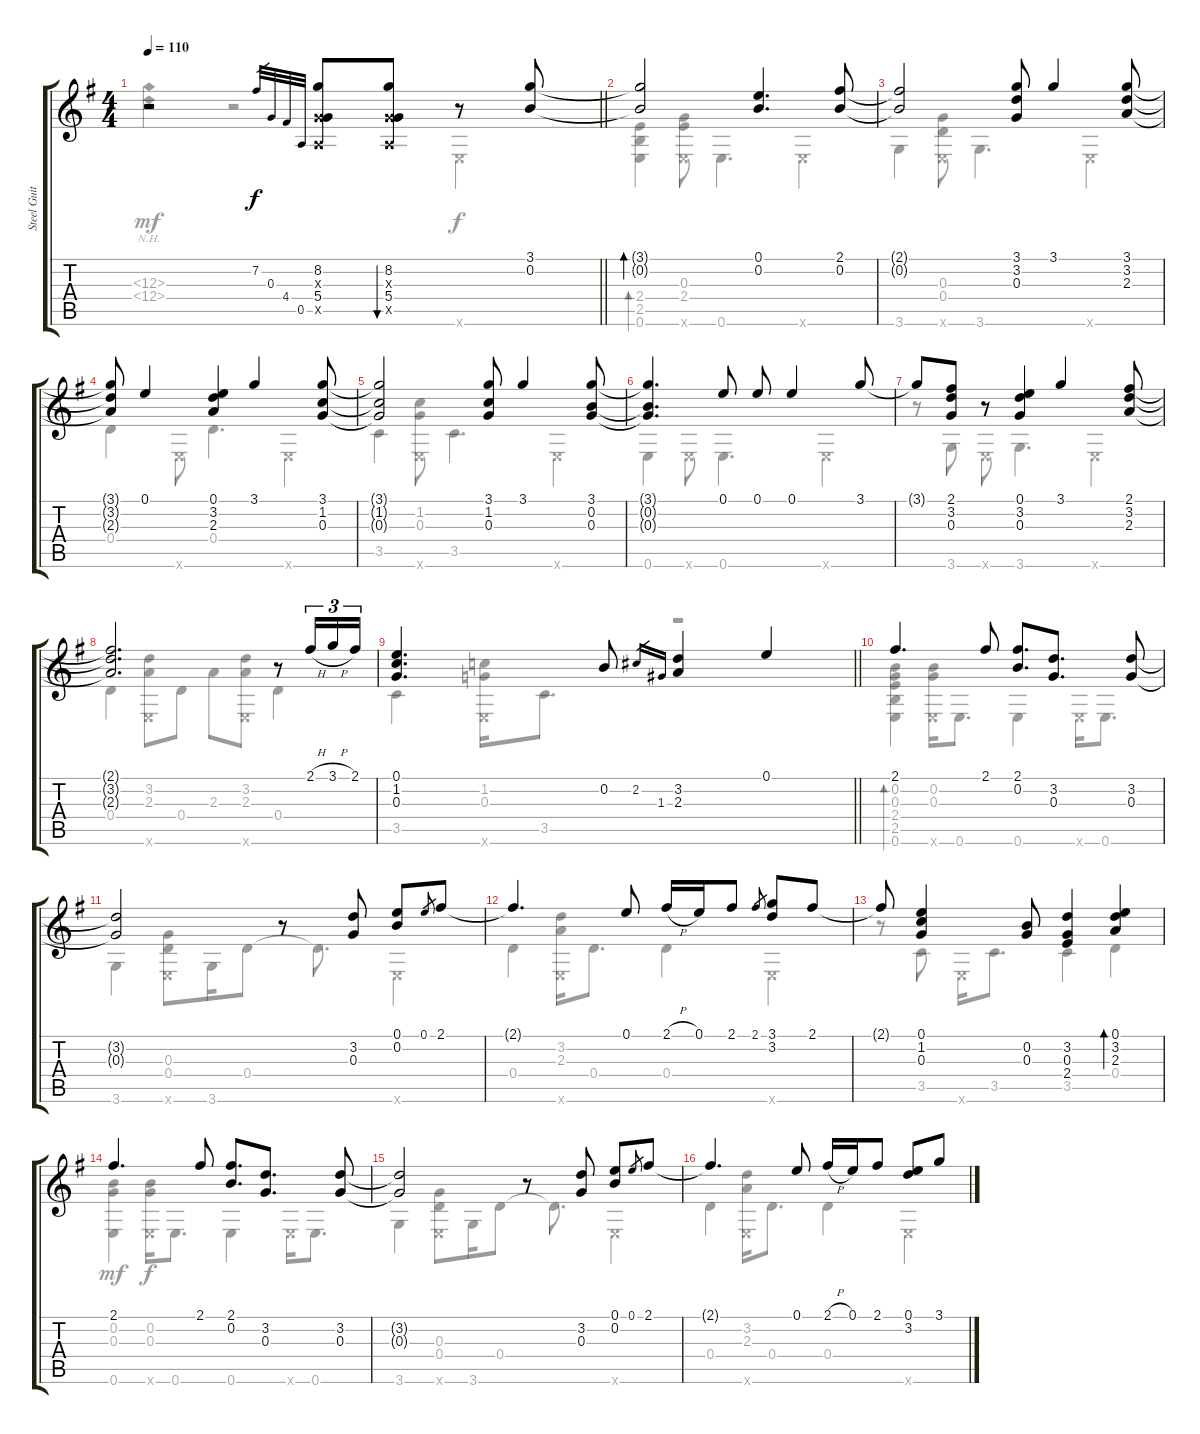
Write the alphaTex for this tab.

\track ("Steel Guitar" "Steel Guit") {instrument acousticguitarsteel}
\staff {score tabs}
\tuning (E4 B3 G3 D3 A2 E2) {hide}
\voice
\ts (4 4)
\tempo 110
\clef g2
\barLineRight lightlight
\ks g
r.2{dy mf} 7.2.32{gr dy f} 0.3.32{gr} 4.4.32{gr} 0.5.32{gr} (8.2 0.3{x} 5.4 0.5{x}).8 (8.2 0.3{x} 5.4 0.5{x}).8{bu 30} r.8 (3.1 0.2).8 |
(3.1{t} 0.2{t}).2{bd 30} (0.1 0.2).4{d} (2.1 0.2).8 |
(2.1{t} 0.2{t}).2 (3.1 3.2 0.3).8 3.1.4 (3.1 3.2 2.3).8 |
(3.1{t} 3.2{t} 2.3{t}).8 0.1.4 (0.1 3.2 2.3).4 3.1.4 (3.1 1.2 0.3).8 |
(3.1{t} 1.2{t} 0.3{t}).2 (3.1 1.2 0.3).8 3.1.4 (3.1 0.2 0.3).8 |
(3.1{t} 0.2{t} 0.3{t}).4{d} 0.1.8 0.1.8 0.1.4 3.1.8 |
3.1{t}.8 (2.1 3.2 0.3).8 r.8 (0.1 3.2 0.3).4 3.1.4 (2.1 3.2 2.3).8 |
(2.1{t} 3.2{t} 2.3{t}).2{d} r.8 2.1{h}.16{tu (3 2)} 3.1{h}.16{tu (3 2)} 2.1.16{tu (3 2)} |
\barLineRight lightlight
(0.1 1.2 0.3).4{d} 0.2.8 2.2.16{gr} 1.3.16{gr} (3.2 2.3).4 0.1.4 |
2.1.4{d} 2.1.8 (2.1 0.2).8{d} (3.2 0.3).8{d} (3.2 0.3).8 |
(3.2{t} 0.3{t}).2 r.8 (3.2 0.3).8 (0.1 0.2).8 0.1.8{gr} 2.1.8 |
2.1{t}.4{d} 0.1.8 2.1{h}.16 0.1.16 2.1.8 2.1.8{gr} (3.1 3.2).8 2.1.8 |
2.1{t}.8 (0.1 1.2 0.3).4 (0.2 0.3).8 (3.2 0.3 2.4).4 (0.1 3.2 2.3).4{bd 30} |
2.1.4{d} 2.1.8 (2.1 0.2).8{d} (3.2 0.3).8{d} (3.2 0.3).8 |
(3.2{t} 0.3{t}).2 r.8 (3.2 0.3).8 (0.1 0.2).8 0.1.8{gr} 2.1.8 |
2.1{t}.4{d} 0.1.8 2.1{h}.16 0.1.16 2.1.8 (0.1 3.2).8 3.1.8
\voice
\clef g2
\ottava regular
\simile none
\barLineRight lightlight
\ks g
(12.3{nh} 12.4{nh}).4{dy mf} r.2 0.6{x}.4{dy f} |
(2.4 2.5 0.6).4{bd 30} (0.3 2.4 0.6{x}).8 0.6.4{d} 0.6{x}.4 |
3.6.4 (0.3 0.4 0.6{x}).8 3.6.4{d} 0.6{x}.4 |
0.4.4 0.6{x}.8 0.4.4{d} 0.6{x}.4 |
3.5.4 (1.2 0.3 0.6{x}).8 3.5.4{d} 0.6{x}.4 |
0.6.4 0.6{x}.8 0.6.4{d} 0.6{x}.4 |
r.8 3.6.8 0.6{x}.8 3.6.4{d} 0.6{x}.4 |
0.4.4 (3.2 2.3 0.6{x}).8 0.4.8 2.3.8 (3.2 2.3 0.6{x}).8 0.4.4 |
\barLineRight lightlight
3.5.4 (1.2 0.3 0.6{x}).16 3.5.8{d} r.2 |
(0.2 0.3 2.4 2.5 0.6).4{bd 30} (0.2 0.3 0.6{x}).16 0.6.8{d} 0.6.4 0.6{x}.16 0.6.8{d} |
3.6.4 (0.3 0.4 0.6{x}).8 3.6.16 0.4.8 0.4{t}.8{d} 0.6{x}.4 |
0.4.4 (3.2 2.3 0.6{x}).16 0.4.8{d} 0.4.4 0.6{x}.4 |
r.8 3.5.8 0.6{x}.16 3.5.8{d} 3.5.4 0.4.4 |
(0.2 0.3 0.6).4{dy mf} (0.2 0.3 0.6{x}).16{dy f} 0.6.8{d} 0.6.4 0.6{x}.16 0.6.8{d} |
3.6.4 (0.3 0.4 0.6{x}).8 3.6.16 0.4.8 0.4{t}.8{d} 0.6{x}.4 |
0.4.4 (3.2 2.3 0.6{x}).16 0.4.8{d} 0.4.4 0.6{x}.4
